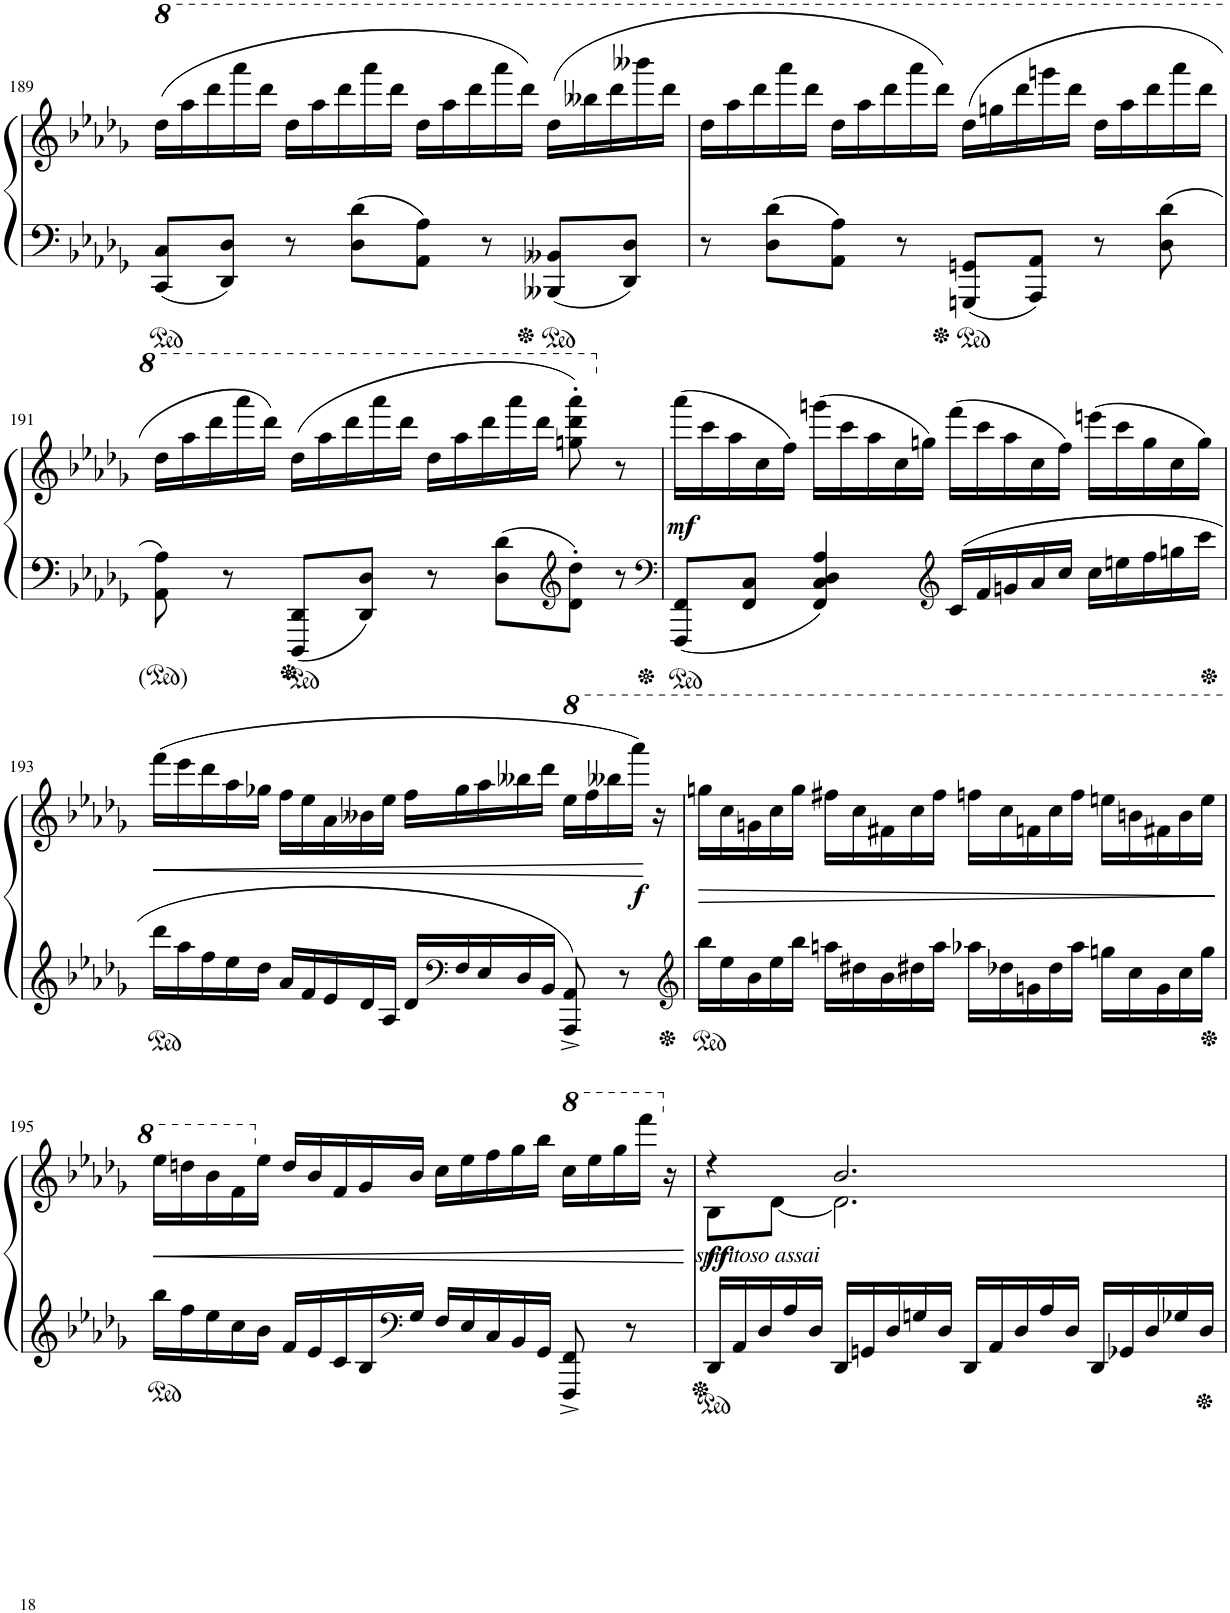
**kern	**kern	**dynam
*part1	*part1	*part1
*staff2	*staff1	*staff1/2
*I"Piano	*	*
*I'Pno.	*	*
!!LO:PB:g=z
*clefF4	*clefG2	*
*k[b-e-a-d-g-]	*k[b-e-a-d-g-]	*
*M4/4	*M4/4	*
*	*8va	*
*	*Xbrackettup	*
=189	=189	=189
8CC/ 8C/L	(20ddd-\LL	.
.	20aaa-\	.
.	20dddd-\	.
8DD-/ 8D-/J	.	.
.	20aaaa-\	.
.	20dddd-\JJ	.
8r	20ddd-\LL	.
.	20aaa-\	.
.	20dddd-\	.
8D-\ 8d-\L	.	.
.	20aaaa-\	.
.	20dddd-\JJ	.
8AA-\ 8A-\J	20ddd-\LL	.
.	20aaa-\	.
.	20dddd-\	.
8r	.	.
.	20aaaa-\	.
.	20dddd-\JJ)	.
8BBB--X/ 8BB--X/L	(20ddd-\LL	.
.	20bbb--X\	.
.	20dddd-\	.
8DD-/ 8D-/J	.	.
.	20bbbb--X\	.
.	20dddd-\JJ	.
=190	=190	=190
8r	20ddd-\LL	.
.	20aaa-\	.
.	20dddd-\	.
8D-\ 8d-\L	.	.
.	20aaaa-\	.
.	20dddd-\JJ	.
8AA-\ 8A-\J	20ddd-\LL	.
.	20aaa-\	.
.	20dddd-\	.
8r	.	.
.	20aaaa-\	.
.	20dddd-\JJ)	.
8GGGn/ 8GGn/L	(20ddd-\LL	.
.	20gggn\	.
.	20dddd-\	.
8AAA-/ 8AA-/J	.	.
.	20ggggn\	.
.	20dddd-\JJ	.
8r	20ddd-\LL	.
.	20aaa-\	.
.	20dddd-\	.
8D-\ 8d-\	.	.
.	20aaaa-\	.
.	20dddd-\JJ	.
!!LO:LB:g=z
=191	=191	=191
8AA-\ 8A-\	20ddd-\LL	.
.	20aaa-\	.
.	20dddd-\	.
8r	.	.
.	20aaaa-\	.
.	20dddd-\JJ)	.
8DDD-/ 8DD-/L	(20ddd-\LL	.
.	20aaa-\	.
.	20dddd-\	.
8DD-/ 8D-/J	.	.
.	20aaaa-\	.
.	20dddd-\JJ	.
8r	20ddd-\LL	.
.	20aaa-\	.
.	20dddd-\	.
8D-\ 8d-\L	.	.
.	20aaaa-\	.
.	20dddd-\JJ	.
*clefG2	*	*
8d-\' 8dd-\'J	8gggn\' 8dddd-\' 8aaaa-\')	.
*	*X8va	*
8r	8r	.
=192	=192	=192
*clefF4	*	*
!	!	!LO:DY:b
8FFF/ 8FF/L	(20aaa-\LL	mf
.	20ccc\	.
.	20aa-\	.
8FF/ 8C/J	.	.
.	20cc\	.
.	20ff\JJ)	.
4FF/ 4C/ 4D-/ 4A-/	(20gggn\LL	.
.	20ccc\	.
.	20aa-\	.
.	20cc\	.
.	20ggn\JJ)	.
*clefG2	*	*
*Xbrackettup	*	*
20c/LL	(20fff\LL	.
20f/	20ccc\	.
20gn/	20aa-\	.
20a-/	20cc\	.
20cc/JJ	20ff\JJ)	.
20cc\LL	(20eeen\LL	.
20een\	20ccc\	.
20ff\	20gg\	.
20ggn\	20cc\	.
20ccc\JJ	20gg\JJ)	.
!!LO:LB:g=z
=193	=193	=193
!	!	!LO:HP:b
20ddd-\LL	(20fff\LL	<
20aa-\	20eee-\	.
20ff\	20ddd-\	.
20ee-\	20aa-\	.
20dd-\JJ	20gg-X\JJ	.
20a-/LL	20ff\LL	.
20f/	20ee-\	.
20e-/	20a-\	.
20d-/	20b--X\	.
20A-/JJ	20ee-\JJ	.
20d-/LL	20ff\LL	.
*clefF4	*	*
20F/	20gg-\	.
20E-/	20aa-\	.
20D-/	20bb--X\	.
20BB-/JJ	20ddd-\JJ	.
*	*8va	*
*	*brackettup	*
8AAA-/^ 8AA-/^	20eee-\LL	.
.	20fff\	.
.	20bbb--X\	.
8r	.	.
!	!	!LO:DY:b
.	20aaaa-\JJ)	f
.	20r	[
=194	=194	=194
*clefG2	*	*
*	*Xbrackettup	*
!	!	!LO:HP:b
20bb-\LL	20gggn\LL	>
20ee-\	20ccc\	.
20b-\	20ggn\	.
20ee-\	20ccc\	.
20bb-\JJ	20ggg\JJ	.
20aan\LL	20fff#X\LL	.
20dd#X\	20ccc\	.
20b-\	20ff#X\	.
20dd#X\	20ccc\	.
20aa\JJ	20fff#\JJ	.
20aa-X\LL	20fffn\LL	.
20dd-X\	20ccc\	.
20gn\	20ffn\	.
20dd-\	20ccc\	.
20aa-\JJ	20fff\JJ	.
20ggn\LL	20eeen\LL	.
20cc\	20bbn\	.
20g\	20ff#X\	.
20cc\	20bb\	.
20gg\JJ	20eee\JJ	.
.	.	]
!!LO:LB:g=z
=195	=195	=195
!	!	!LO:HP:b
20bb-\LL	20eee-\LL	<
20ff\	20dddn\	.
20ee-\	20bb-\	.
20cc\	20ff\	.
*	*X8va	*
20b-\JJ	20ee-\JJ	.
20f/LL	20dd/LL	.
20e-/	20b-/	.
20c/	20f/	.
20B-/	20g-/	.
*clefF4	*	*
20G-/JJ	20b-/JJ	.
20F/LL	20cc\LL	.
20E-/	20ee-\	.
20C/	20ff\	.
20BB-/	20gg-\	.
20GG-/JJ	20bb-\JJ	.
*	*8va	*
*	*brackettup	*
8FFF/^ 8FF/^	20ccc\LL	.
.	20eee-\	.
.	20ggg-\	.
8r	.	.
.	20ffff\JJ	.
.	20r	.
.	.	[
=196	=196	=196
*	*X8va	*
*	*^	*
!	!LO:TX:b:i:t=spiritoso assai	!	!
!	!	!	!LO:DY:b
20DD-/LL	4r	8B-\L	ff
20AA-/	.	.	.
20D-/	.	.	.
.	.	[8d-\J	.
20A-/	.	.	.
20D-/JJ	.	.	.
20DD-/LL	2.b-/	2.d-\]	.
20GGn/	.	.	.
20D-/	.	.	.
20Gn/	.	.	.
20D-/JJ	.	.	.
20DD-/LL	.	.	.
20AA-/	.	.	.
20D-/	.	.	.
20A-/	.	.	.
20D-/JJ	.	.	.
20DD-/LL	.	.	.
20GG-X/	.	.	.
20D-/	.	.	.
20G-X/	.	.	.
20D-/JJ	.	.	.
*	*v	*v	*
=	=	=
*-	*-	*-
